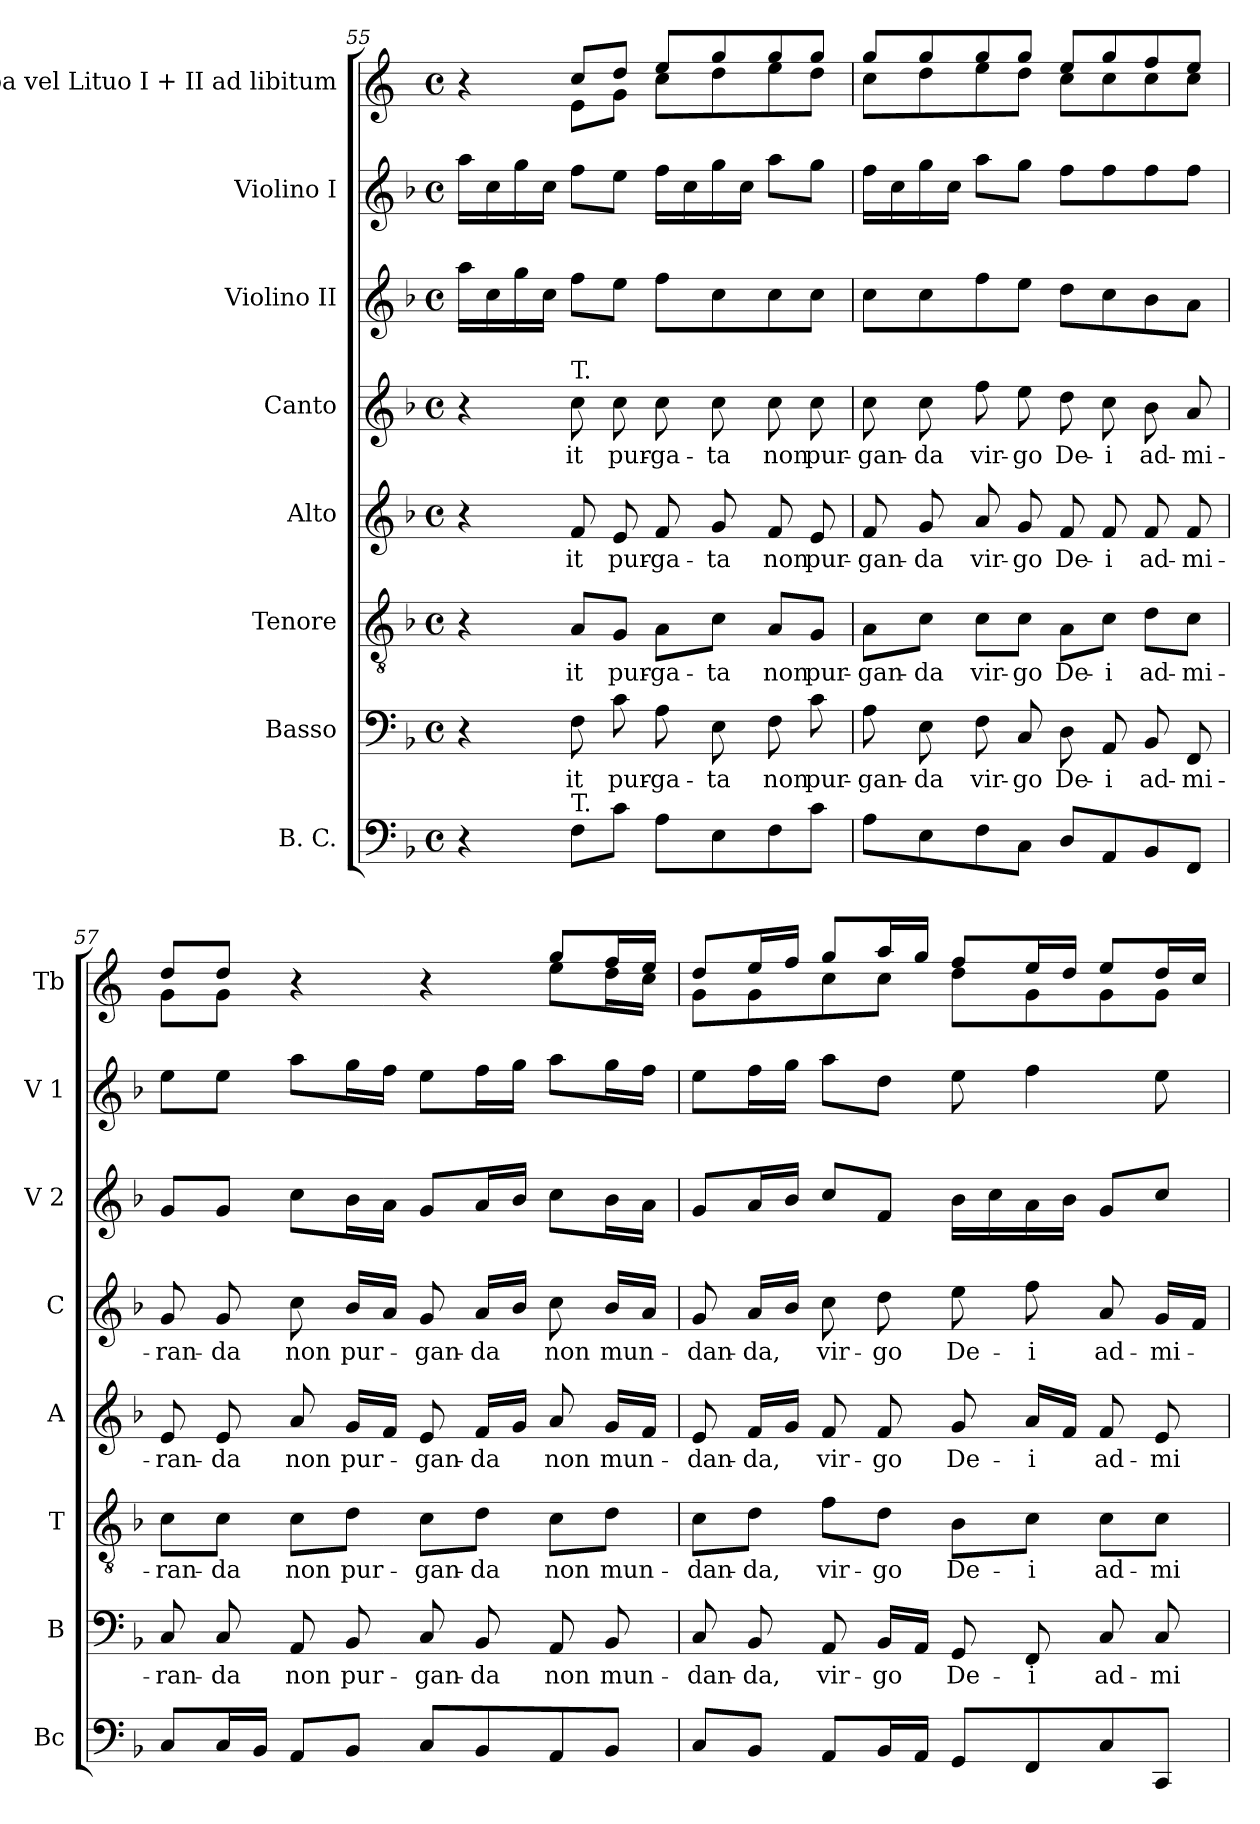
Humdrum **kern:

**kern	**kern	**text	**kern	**text	**kern	**text	**kern	**text	**kern	**kern	**kern
*part8	*part7	*part7	*part6	*part6	*part5	*part5	*part4	*part4	*part3	*part2	*part1
*staff8	*staff7	*staff7	*staff6	*staff6	*staff5	*staff5	*staff4	*staff4	*staff3	*staff2	*staff1
*I"B. C.	*I"Basso	*	*I"Tenore	*	*I"Alto	*	*I"Canto	*	*I"Violino II	*I"Violino I	*I"Tuba vel Lituo I + II ad libitum
*I'Bc	*I'B	*	*I'T	*	*I'A	*	*I'C	*	*I'V 2	*I'V 1	*I'Tb
!!LO:PB:g=z
*clefF4	*clefF4	*	*clefGv2	*	*clefG2	*	*clefG2	*	*clefG2	*clefG2	*clefG2
*	*	*	*	*	*	*	*	*	*	*	*ITrd4c7
*k[b-]	*k[b-]	*	*k[b-]	*	*k[b-]	*	*k[b-]	*	*k[b-]	*k[b-]	*k[b-]
*M4/4	*M4/4	*	*M4/4	*	*M4/4	*	*M4/4	*	*M4/4	*M4/4	*M4/4
*met(c)	*met(c)	*	*met(c)	*	*met(c)	*	*met(c)	*	*met(c)	*met(c)	*met(c)
=55	=55	=55	=55	=55	=55	=55	=55	=55	=55	=55	=55
*	*	*	*	*	*	*	*	*	*	*	*^
4r	4r	.	4r	.	4r	.	4r	.	16aa\LL	16aa\LL	4r	4ryy
.	.	.	.	.	.	.	.	.	16cc\	16cc\	.	.
.	.	.	.	.	.	.	.	.	16gg\	16gg\	.	.
.	.	.	.	.	.	.	.	.	16cc\JJ	16cc\JJ	.	.
!	!	!	!	!	!	!	!LO:TX:a:t=T.	!	!	!	!	!
!LO:TX:a:t=T.	!	!	!	!	!	!	!	!	!	!	!	!
!	!	!LO:LY:b	!	!LO:LY:b	!	!LO:LY:b	!	!LO:LY:b	!	!	!	!
8F\L	8F\	it	8A/L	it	8f/	it	8cc\	it	8ff\L	8ff\L	8f/L	8A\L
!	!	!LO:LY:b	!	!LO:LY:b	!	!LO:LY:b	!	!LO:LY:b	!	!	!	!
8c\J	8c\	pur-	8G/J	pur-	8e/	pur-	8cc\	pur-	8ee\J	8ee\J	8g/J	8c\J
!	!	!LO:LY:b	!	!LO:LY:b	!	!LO:LY:b	!	!LO:LY:b	!	!	!	!
8A\L	8A\	-ga-	8A\L	-ga-	8f/	-ga-	8cc\	-ga-	8ff\L	16ff\LL	8a/L	8f\L
.	.	.	.	.	.	.	.	.	.	16cc\	.	.
!	!	!LO:LY:b	!	!LO:LY:b	!	!LO:LY:b	!	!LO:LY:b	!	!	!	!
8E\	8E\	-ta	8c\J	-ta	8g/	-ta	8cc\	-ta	8cc\	16gg\	8cc/	8g\
.	.	.	.	.	.	.	.	.	.	16cc\JJ	.	.
!	!	!LO:LY:b	!	!LO:LY:b	!	!LO:LY:b	!	!LO:LY:b	!	!	!	!
8F\	8F\	non	8A/L	non	8f/	non	8cc\	non	8cc\	8aa\L	8cc/	8a\
!	!	!LO:LY:b	!	!LO:LY:b	!	!LO:LY:b	!	!LO:LY:b	!	!	!	!
8c\J	8c\	pur-	8G/J	pur-	8e/	pur-	8cc\	pur-	8cc\J	8gg\J	8cc/J	8g\J
=56	=56	=56	=56	=56	=56	=56	=56	=56	=56	=56	=56	=56
!	!	!LO:LY:b	!	!LO:LY:b	!	!LO:LY:b	!	!LO:LY:b	!	!	!	!
8A\L	8A\	-gan-	8A\L	-gan-	8f/	-gan-	8cc\	-gan-	8cc\L	16ff\LL	8cc/L	8f\L
.	.	.	.	.	.	.	.	.	.	16cc\	.	.
!	!	!LO:LY:b	!	!LO:LY:b	!	!LO:LY:b	!	!LO:LY:b	!	!	!	!
8E\	8E\	-da	8c\J	-da	8g/	-da	8cc\	-da	8cc\	16gg\	8cc/	8g\
.	.	.	.	.	.	.	.	.	.	16cc\JJ	.	.
!	!	!LO:LY:b	!	!LO:LY:b	!	!LO:LY:b	!	!LO:LY:b	!	!	!	!
8F\	8F\	vir-	8c\L	vir-	8a/	vir-	8ff\	vir-	8ff\	8aa\L	8cc/	8a\
!	!	!LO:LY:b	!	!LO:LY:b	!	!LO:LY:b	!	!LO:LY:b	!	!	!	!
8C\J	8C/	-go	8c\J	-go	8g/	-go	8ee\	-go	8ee\J	8gg\J	8cc/J	8g\J
!	!	!LO:LY:b	!	!LO:LY:b	!	!LO:LY:b	!	!LO:LY:b	!	!	!	!
8D/L	8D\	De-	8A\L	De-	8f/	De-	8dd\	De-	8dd\L	8ff\L	8a/L	8f\L
!	!	!LO:LY:b	!	!LO:LY:b	!	!LO:LY:b	!	!LO:LY:b	!	!	!	!
8AA/	8AA/	-i	8c\J	-i	8f/	-i	8cc\	-i	8cc\	8ff\	8cc/	8f\
!	!	!LO:LY:b	!	!LO:LY:b	!	!LO:LY:b	!	!LO:LY:b	!	!	!	!
8BB-/	8BB-/	ad-	8d\L	ad-	8f/	ad-	8b-\	ad-	8b-\	8ff\	8b-/	8f\
!	!	!LO:LY:b	!	!LO:LY:b	!	!LO:LY:b	!	!LO:LY:b	!	!	!	!
8FF/J	8FF/	-mi-	8c\J	-mi-	8f/	-mi-	8a/	-mi-	8a\J	8ff\J	8a/J	8f\J
!!LO:LB:g=z	!!
=57	=57	=57	=57	=57	=57	=57	=57	=57	=57	=57	=57	=57
!	!	!LO:LY:b	!	!LO:LY:b	!	!LO:LY:b	!	!LO:LY:b	!	!	!	!
8C/L	8C/	-ran-	8c\L	-ran-	8e/	-ran-	8g/	-ran-	8g/L	8ee\L	8g/L	8c\L
!	!	!LO:LY:b	!	!LO:LY:b	!	!LO:LY:b	!	!LO:LY:b	!	!	!	!
16C/L	8C/	-da	8c\J	-da	8e/	-da	8g/	-da	8g/J	8ee\J	8g/J	8c\J
16BB-/JJ	.	.	.	.	.	.	.	.	.	.	.	.
!	!	!LO:LY:b	!	!LO:LY:b	!	!LO:LY:b	!	!LO:LY:b	!	!	!	!
8AA/L	8AA/	non	8c\L	non	8a/	non	8cc\	non	8cc\L	8aa\L	4r	4ryy
!	!	!LO:LY:b	!	!LO:LY:b	!	!LO:LY:b	!	!LO:LY:b	!	!	!	!
8BB-/J	8BB-/	pur-	8d\J	pur-	16g/LL	pur-	16b-/LL	pur-	16b-\L	16gg\L	.	.
.	.	.	.	.	16f/JJ	.	16a/JJ	.	16a\JJ	16ff\JJ	.	.
!	!	!LO:LY:b	!	!LO:LY:b	!	!LO:LY:b	!	!LO:LY:b	!	!	!	!
8C/L	8C/	-gan-	8c\L	-gan-	8e/	-gan-	8g/	-gan-	8g/L	8ee\L	4r	4ryy
!	!	!LO:LY:b	!	!LO:LY:b	!	!LO:LY:b	!	!LO:LY:b	!	!	!	!
8BB-/	8BB-/	-da	8d\J	-da	16f/LL	-da	16a/LL	-da	16a/L	16ff\L	.	.
.	.	.	.	.	16g/JJ	.	16b-/JJ	.	16b-/JJ	16gg\JJ	.	.
!	!	!LO:LY:b	!	!LO:LY:b	!	!LO:LY:b	!	!LO:LY:b	!	!	!	!
8AA/	8AA/	non	8c\L	non	8a/	non	8cc\	non	8cc\L	8aa\L	8cc/L	8a\L
!	!	!LO:LY:b	!	!LO:LY:b	!	!LO:LY:b	!	!LO:LY:b	!	!	!	!
8BB-/J	8BB-/	mun-	8d\J	mun-	16g/LL	mun-	16b-/LL	mun-	16b-\L	16gg\L	16b-/L	16g\L
.	.	.	.	.	16f/JJ	.	16a/JJ	.	16a\JJ	16ff\JJ	16a/JJ	16f\JJ
=58	=58	=58	=58	=58	=58	=58	=58	=58	=58	=58	=58	=58
!	!	!LO:LY:b	!	!LO:LY:b	!	!LO:LY:b	!	!LO:LY:b	!	!	!	!
8C/L	8C/	-dan-	8c\L	-dan-	8e/	-dan-	8g/	-dan-	8g/L	8ee\L	8g/L	8c\L
!	!	!LO:LY:b	!	!LO:LY:b	!	!LO:LY:b	!	!LO:LY:b	!	!	!	!
8BB-/J	8BB-/	-da,	8d\J	-da,	16f/LL	-da,	16a/LL	-da,	16a/L	16ff\L	16a/L	8c\
.	.	.	.	.	16g/JJ	.	16b-/JJ	.	16b-/JJ	16gg\JJ	16b-/JJ	.
!	!	!LO:LY:b	!	!LO:LY:b	!	!LO:LY:b	!	!LO:LY:b	!	!	!	!
8AA/L	8AA/	vir-	8f\L	vir-	8f/	vir-	8cc\	vir-	8cc/L	8aa\L	8cc/L	8f\
!	!	!LO:LY:b	!	!LO:LY:b	!	!LO:LY:b	!	!LO:LY:b	!	!	!	!
16BB-/L	16BB-/LL	-go	8d\J	-go	8f/	-go	8dd\	-go	8f/J	8dd\J	16dd/L	8f\J
16AA/JJ	16AA/JJ	.	.	.	.	.	.	.	.	.	16cc/JJ	.
!	!	!LO:LY:b	!	!LO:LY:b	!	!LO:LY:b	!	!LO:LY:b	!	!	!	!
8GG/L	8GG/	De-	8B-\L	De-	8g/	De-	8ee\	De-	16b-\LL	8ee\	8b-/L	8g\L
.	.	.	.	.	.	.	.	.	16cc\	.	.	.
!	!	!LO:LY:b	!	!LO:LY:b	!	!LO:LY:b	!	!LO:LY:b	!	!	!	!
8FF/	8FF/	-i	8c\J	-i	16a/LL	-i	8ff\	-i	16a\	4ff\	16a/L	8c\
.	.	.	.	.	16f/JJ	.	.	.	16b-\JJ	.	16g/JJ	.
!	!	!LO:LY:b	!	!LO:LY:b	!	!LO:LY:b	!	!LO:LY:b	!	!	!	!
8C/	8C/	ad-	8c\L	ad-	8f/	ad-	8a/	ad-	8g/L	.	8a/L	8c\
!	!	!LO:LY:b	!	!LO:LY:b	!	!LO:LY:b	!	!LO:LY:b	!	!	!	!
8CC/J	8C/	-mi-	8c\J	-mi-	8e/	-mi-	16g/LL	-mi-	8cc/J	8ee\	16g/L	8c\J
.	.	.	.	.	.	.	16f/JJ	.	.	.	16f/JJ	.
*	*	*	*	*	*	*	*	*	*	*	*v	*v
=	=	=	=	=	=	=	=	=	=	=	=
*-	*-	*-	*-	*-	*-	*-	*-	*-	*-	*-	*-
